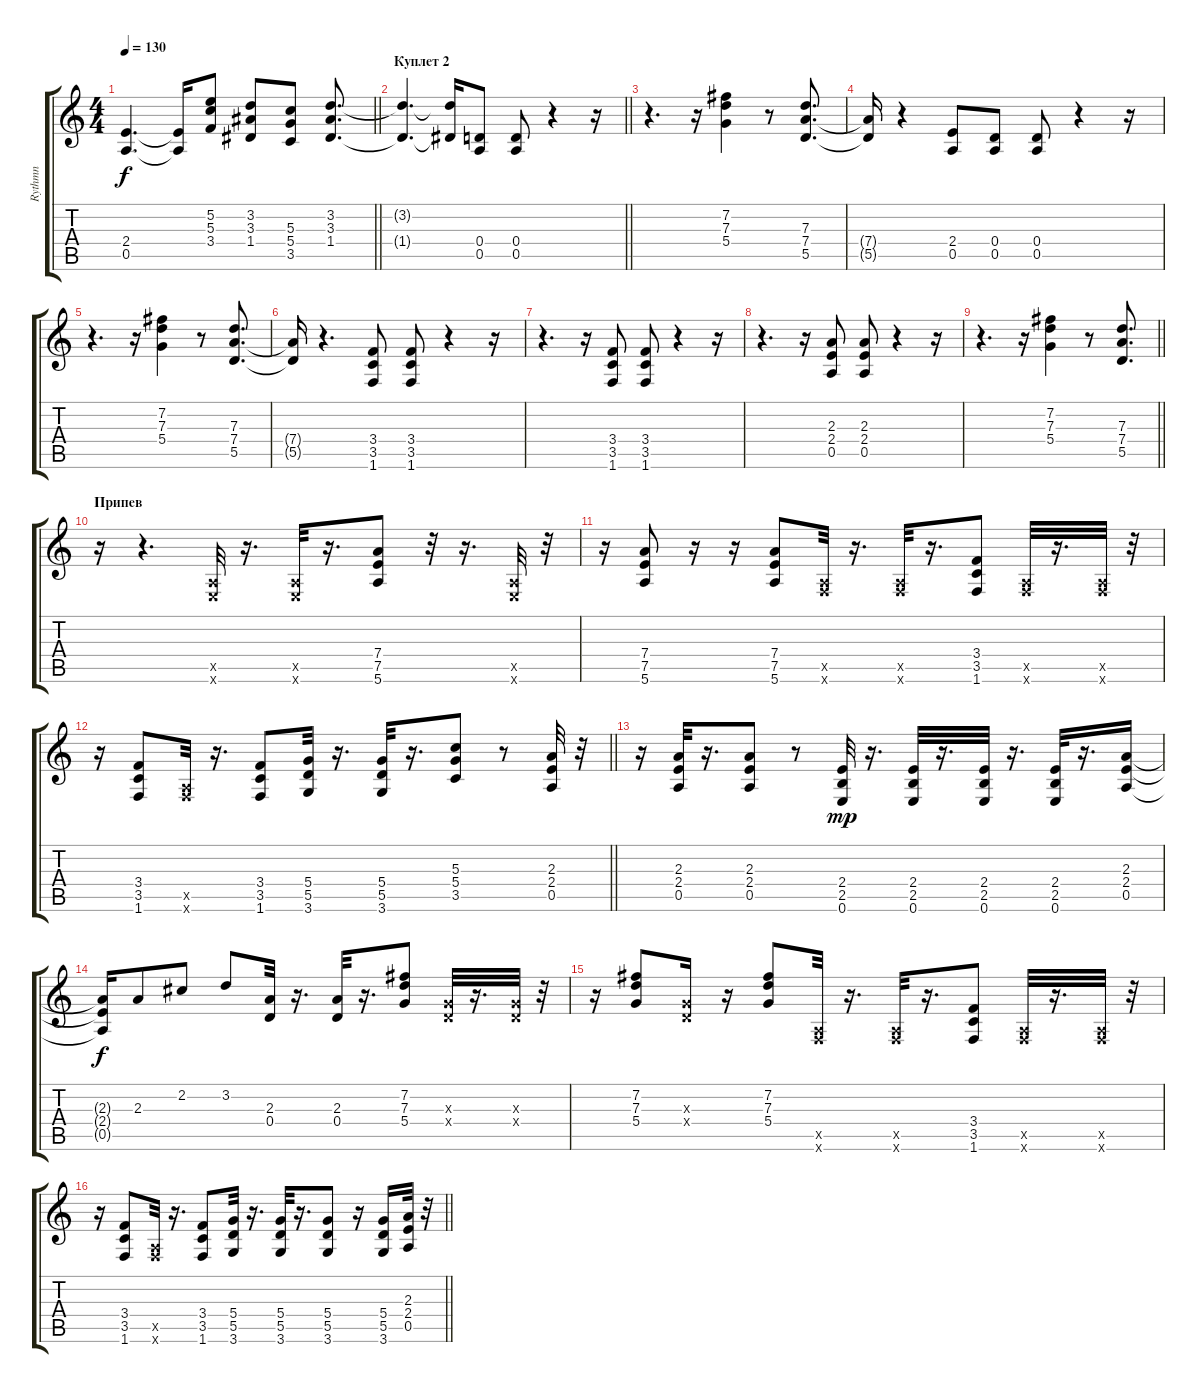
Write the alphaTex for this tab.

\track ("Rythmn" "Rythmn") {instrument overdrivenguitar}
\staff {score tabs}
\tuning (E4 B3 G3 D3 A2 E2) {hide}
\ts (4 4)
\tempo 130
\clef g2
\barLineRight lightlight
\ks c
(2.4{t} 0.5{t}).4{d dy f} (2.4{t} 0.5{t}).16 (5.2 5.3 3.4).8 (3.2 3.3 1.4).8 (5.3 5.4 3.5).8 (3.2 3.3 1.4).8{d} |
\section ("" "Куплет 2")
\barLineRight lightlight
(3.2{t} 1.4{t}).4{d} (3.2{t} 1.4{t}).16 (0.4 0.5).8 (0.4 0.5).8 r.4 r.16 |
\section ("" "")
r.4{d} r.16 (7.2 7.3 5.4).4 r.8 (7.3 7.4 5.5).8{d} |
(7.4{t} 5.5{t}).16 r.4 (2.4 0.5).8 (0.4 0.5).8 (0.4 0.5).8 r.4 r.16 |
r.4{d} r.16 (7.2 7.3 5.4).4 r.8 (7.3 7.4 5.5).8{d} |
(7.4{t} 5.5{t}).16 r.4{d} (3.4 3.5 1.6).8 (3.4 3.5 1.6).8 r.4 r.16 |
r.4{d} r.16 (3.4 3.5 1.6).8 (3.4 3.5 1.6).8 r.4 r.16 |
r.4{d} r.16 (2.3 2.4 0.5).8 (2.3 2.4 0.5).8 r.4 r.16 |
\barLineRight lightlight
r.4{d} r.16 (7.2 7.3 5.4).4 r.8 (7.3 7.4 5.5).8{d} |
\section ("" "Припев")
r.16 r.4{d} (0.5{x} 0.6{x}).32 r.16{d} (0.5{x} 0.6{x}).32 r.16{d} (7.4 7.5 5.6).8 r.32 r.16{d} (0.5{x} 0.6{x}).32 r.32 |
r.16 (7.4 7.5 5.6).8 r.16 r.16 (7.4 7.5 5.6).8 (0.5{x} 1.6{x}).32 r.16{d} (0.5{x} 1.6{x}).32 r.16{d} (3.4 3.5 1.6).8 (0.5{x} 1.6{x}).32 r.16{d} (0.5{x} 1.6{x}).32 r.32 |
\barLineRight lightlight
r.16 (3.4 3.5 1.6).8 (0.5{x} 1.6{x}).32 r.16{d} (3.4 3.5 1.6).8 (5.4 5.5 3.6).32 r.16{d} (5.4 5.5 3.6).32 r.16{d} (5.3 5.4 3.5).8 r.8 (2.3 2.4 0.5).32 r.32 |
r.16 (2.3 2.4 0.5).32 r.16{d} (2.3 2.4 0.5).8 r.8 (2.4 2.5 0.6).32{dy mp} r.16{d} (2.4 2.5 0.6).32 r.16{d} (2.4 2.5 0.6).32 r.16{d} (2.4 2.5 0.6).32 r.16{d} (2.3 2.4 0.5).16 |
(2.3{t} 2.4{t} 0.5{t}).16{dy f} 2.3.8 2.2.8 3.2.8 (2.3 0.4).32 r.16{d} (2.3 0.4).32 r.16{d} (7.2 7.3 5.4).8 (0.3{x} 0.4{x}).32 r.16{d} (0.3{x} 0.4{x}).32 r.32 |
r.16 (7.2 7.3 5.4).8 (0.3{x} 0.4{x}).16 r.16 (7.2 7.3 5.4).8 (0.5{x} 1.6{x}).32 r.16{d} (0.5{x} 1.6{x}).32 r.16{d} (3.4 3.5 1.6).8 (0.5{x} 1.6{x}).32 r.16{d} (0.5{x} 1.6{x}).32 r.32 |
\barLineRight lightlight
r.16 (3.4 3.5 1.6).8 (0.5{x} 1.6{x}).32 r.16{d} (3.4 3.5 1.6).8 (5.4 5.5 3.6).32 r.16{d} (5.4 5.5 3.6).32 r.16{d} (5.4 5.5 3.6).8 r.16 (5.4 5.5 3.6).16 (2.3 2.4 0.5).32 r.32
